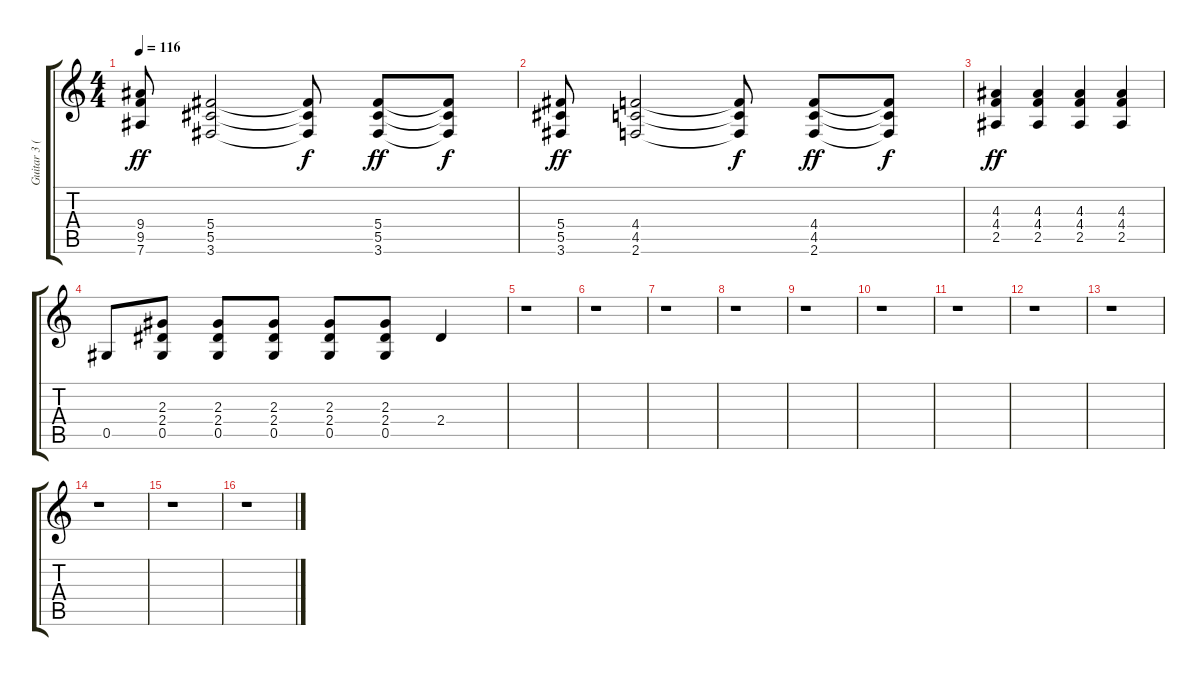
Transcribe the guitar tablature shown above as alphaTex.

\track ("Guitar 3 (Lead Distortion)" "Guitar 3 (") {instrument distortionguitar}
\staff {score tabs}
\tuning (Eb4 Bb3 Gb3 Db3 Ab2 Eb2) {hide}
\ts (4 4)
\tempo 116
\clef g2
\ks c
(9.4 9.5 7.6).8{dy ff} (5.4 5.5 3.6).2 (5.4{t} 5.5{t} 3.6{t}).8{dy f} (5.4 5.5 3.6).8{dy ff} (5.4{t} 5.5{t} 3.6{t}).8{dy f} |
(5.4 5.5 3.6).8{dy ff} (4.4 4.5 2.6).2 (4.4{t} 4.5{t} 2.6{t}).8{dy f} (4.4 4.5 2.6).8{dy ff} (4.4{t} 4.5{t} 2.6{t}).8{dy f} |
(4.3 4.4 2.5).4{dy ff} (4.3 4.4 2.5).4 (4.3 4.4 2.5).4 (4.3 4.4 2.5).4 |
0.5.8 (2.3 2.4 0.5).8 (2.3 2.4 0.5).8 (2.3 2.4 0.5).8 (2.3 2.4 0.5).8 (2.3 2.4 0.5).8 2.4.4 |
r.1 |
r.1 |
r.1 |
r.1 |
r.1 |
r.1 |
r.1 |
r.1 |
r.1 |
r.1 |
r.1 |
r.1
